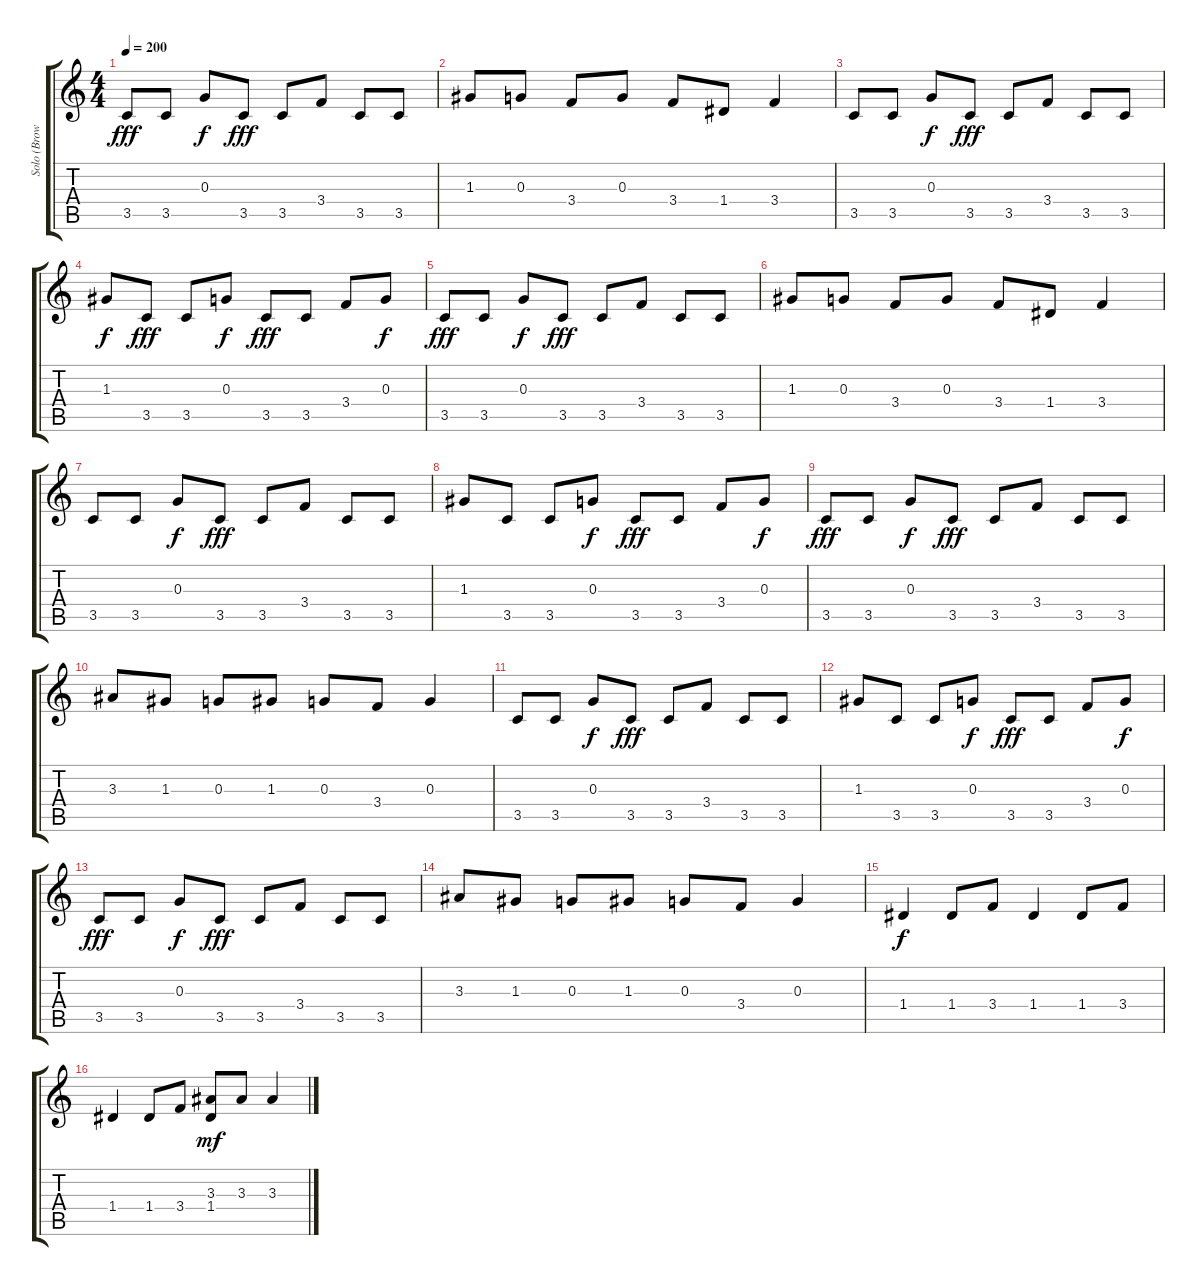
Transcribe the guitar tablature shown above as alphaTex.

\track ("Solo (Brownsound)" "Solo (Brow") {instrument overdrivenguitar}
\staff {score tabs}
\tuning (E4 B3 G3 D3 A2 E2) {hide}
\ts (4 4)
\tempo 200
\clef g2
\ks c
3.5.8{dy fff} 3.5.8 0.3.8{dy f} 3.5.8{dy fff} 3.5.8 3.4.8 3.5.8 3.5.8 |
1.3.8 0.3.8 3.4.8 0.3.8 3.4.8 1.4.8 3.4.4 |
3.5.8 3.5.8 0.3.8{dy f} 3.5.8{dy fff} 3.5.8 3.4.8 3.5.8 3.5.8 |
1.3.8{dy f} 3.5.8{dy fff} 3.5.8 0.3.8{dy f} 3.5.8{dy fff} 3.5.8 3.4.8 0.3.8{dy f} |
3.5.8{dy fff} 3.5.8 0.3.8{dy f} 3.5.8{dy fff} 3.5.8 3.4.8 3.5.8 3.5.8 |
1.3.8 0.3.8 3.4.8 0.3.8 3.4.8 1.4.8 3.4.4 |
3.5.8 3.5.8 0.3.8{dy f} 3.5.8{dy fff} 3.5.8 3.4.8 3.5.8 3.5.8 |
1.3.8 3.5.8 3.5.8 0.3.8{dy f} 3.5.8{dy fff} 3.5.8 3.4.8 0.3.8{dy f} |
3.5.8{dy fff} 3.5.8 0.3.8{dy f} 3.5.8{dy fff} 3.5.8 3.4.8 3.5.8 3.5.8 |
3.3.8 1.3.8 0.3.8 1.3.8 0.3.8 3.4.8 0.3.4 |
3.5.8 3.5.8 0.3.8{dy f} 3.5.8{dy fff} 3.5.8 3.4.8 3.5.8 3.5.8 |
1.3.8 3.5.8 3.5.8 0.3.8{dy f} 3.5.8{dy fff} 3.5.8 3.4.8 0.3.8{dy f} |
3.5.8{dy fff} 3.5.8 0.3.8{dy f} 3.5.8{dy fff} 3.5.8 3.4.8 3.5.8 3.5.8 |
3.3.8 1.3.8 0.3.8 1.3.8 0.3.8 3.4.8 0.3.4 |
1.4.4{dy f} 1.4.8 3.4.8 1.4.4 1.4.8 3.4.8 |
1.4.4 1.4.8 3.4.8 (3.3 1.4).8{dy mf} 3.3.8 3.3.4
